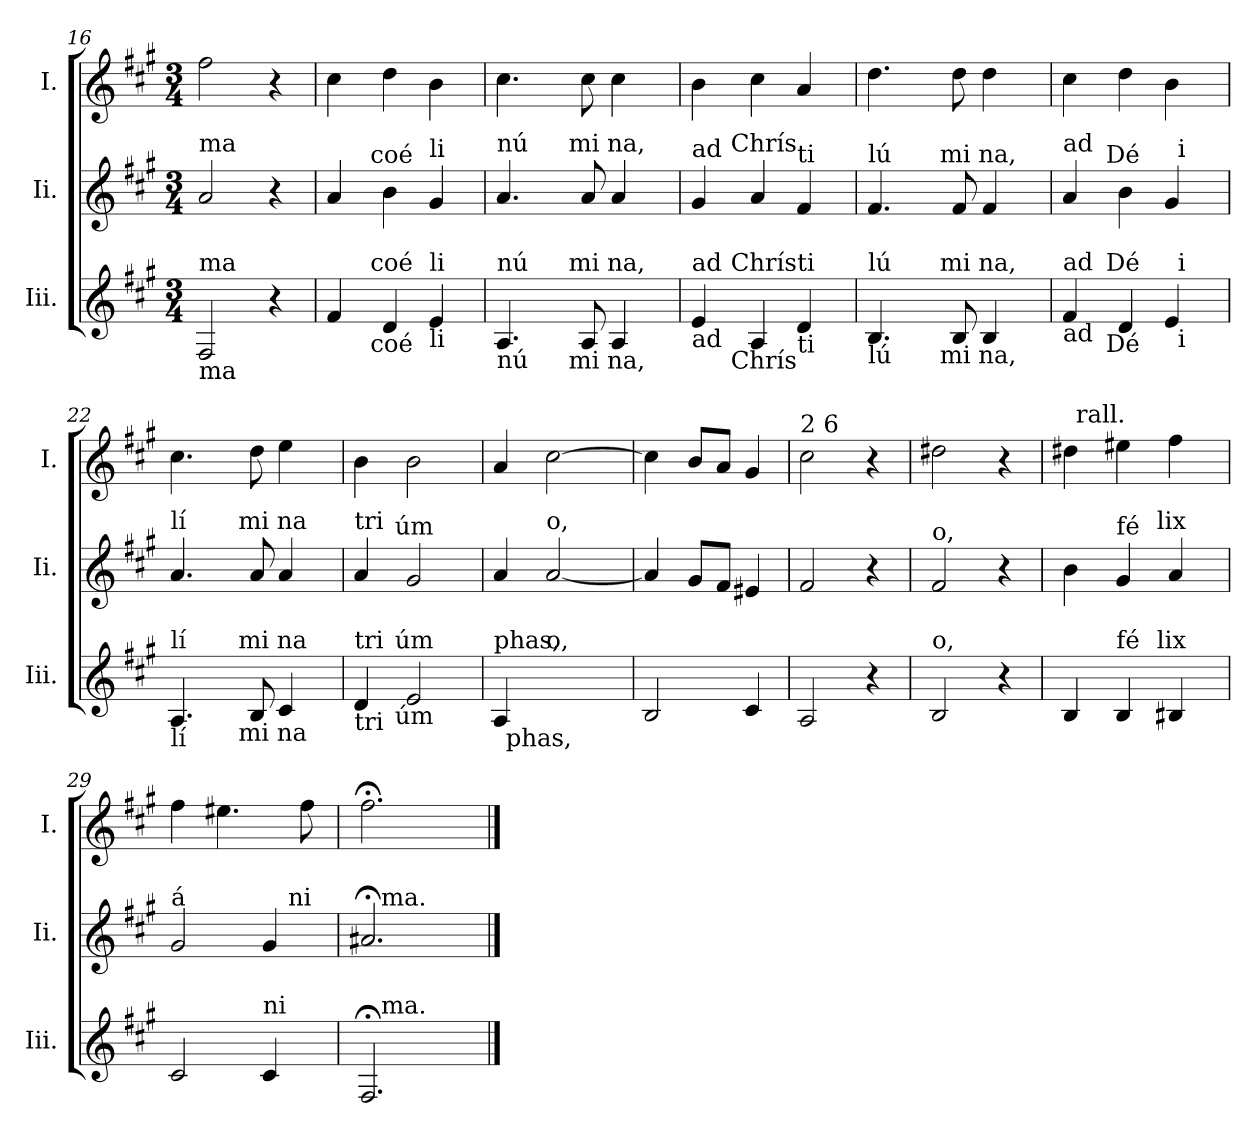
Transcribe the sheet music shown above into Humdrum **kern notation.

**kern	**kern	**kern
*part3	*part2	*part1
*staff3	*staff2	*staff1
*I"Iii.	*I"Ii.	*I"I.
*I'Iii.	*I'Ii.	*I'I.
!!LO:PB:g=z
*clefG2	*clefG2	*clefG2
*k[f#c#g#]	*k[f#c#g#]	*k[f#c#g#]
*A:	*A:	*A:
*M3/4	*M3/4	*M3/4
=16	=16	=16
!	!LO:TX:a:t=ma	!
!LO:TX:b:t=ma	!	!
!LO:TX:a:t=ma	!	!
2F#/	2a/	2ff#\
4r	4r	4r
=17	=17	=17
!	!LO:TX:a:t=ad	!
!LO:TX:b:t=ad	!	!
!LO:TX:a:t=ad	!	!
*^	*^	*
4f#/	8..ryy	4a/	8..ryy	4cc#\
!	!	!	!LO:TX:a:t=coé	!
!	!LO:TX:b:t=coé	!	!	!
!	!LO:TX:a:t=coé	!	!	!
.	2ryy	.	2ryy	.
4d/	.	4b\	.	4dd\
!	!	!LO:TX:a:t=li	!	!
!LO:TX:b:t=li	!	!	!	!
!LO:TX:a:t=li	!	!	!	!
4e/	.	4g#/	.	4b\
.	32ryy	.	32ryy	.
=18	=18	=18	=18	=18
!	!	!LO:TX:a:t=nú	!	!
!LO:TX:b:t=nú	!	!	!	!
!LO:TX:a:t=nú	!	!	!	!
4.A/	4ryy	4.a/	4ryy	4.cc#\
.	16.ryy	.	16.ryy	.
!	!	!	!LO:TX:a:t=mi na,	!
!	!LO:TX:b:t=mi na,	!	!	!
!	!LO:TX:a:t=mi na,	!	!	!
.	4ryy	.	4ryy	.
8A/	.	8a/	.	8cc#\
4A/	.	4a/	.	4cc#\
.	8ryy	.	8ryy	.
.	32ryy	.	32ryy	.
=19	=19	=19	=19	=19
!	!	!LO:TX:a:t=ad	!	!
!LO:TX:b:t=ad	!	!	!	!
!LO:TX:a:t=ad	!	!	!	!
4e/	8.ryy	4g#/	8.ryy	4b\
!	!	!	!LO:TX:a:t=Chrís	!
!	!LO:TX:b:t=Chrís	!	!	!
!	!LO:TX:a:t=Chrís	!	!	!
.	2ryy	.	2ryy	.
4A/	.	4a/	.	4cc#\
!	!	!LO:TX:a:t=ti	!	!
!LO:TX:b:t=ti	!	!	!	!
!LO:TX:a:t=ti	!	!	!	!
4d/	.	4f#/	.	4a/
.	16ryy	.	16ryy	.
=20	=20	=20	=20	=20
!	!	!LO:TX:a:t=lú	!	!
!LO:TX:b:t=lú	!	!	!	!
!LO:TX:a:t=lú	!	!	!	!
4.B/	4ryy	4.f#/	4ryy	4.dd\
.	16.ryy	.	16.ryy	.
!	!	!	!LO:TX:a:t=mi na,	!
!	!LO:TX:b:t=mi na,	!	!	!
!	!LO:TX:a:t=mi na,	!	!	!
.	4ryy	.	4ryy	.
8B/	.	8f#/	.	8dd\
4B/	.	4f#/	.	4dd\
.	8ryy	.	8ryy	.
.	32ryy	.	32ryy	.
!!LO:LB:g=z
=21	=21	=21	=21	=21
!	!	!LO:TX:a:t=ad	!	!
!LO:TX:b:t=ad	!	!	!	!
!LO:TX:a:t=ad	!	!	!	!
*	*^	*	*^	*
4f#/	8..ryy	2ryy	4a/	8..ryy	2ryy	4cc#\
!	!	!	!	!LO:TX:a:t=Dé	!	!
!	!LO:TX:b:t=Dé	!	!	!	!	!
!	!LO:TX:a:t=Dé	!	!	!	!	!
.	2ryy	.	.	2ryy	.	.
4d/	.	.	4b\	.	.	4dd\
4e/	.	32ryy	4g#/	.	32ryy	4b\
!	!	!	!	!	!LO:TX:a:t=i	!
!	!	!LO:TX:b:t=i	!	!	!	!
!	!	!LO:TX:a:t=i	!	!	!	!
.	.	8..ryy	.	.	8..ryy	.
.	32ryy	.	.	32ryy	.	.
=22	=22	=22	=22	=22	=22	=22
!	!	!	!LO:TX:a:t=lí	!	!	!
!LO:TX:b:t=lí	!	!	!	!	!	!
!LO:TX:a:t=lí	!	!	!	!	!	!
*	*v	*v	*	*	*	*
*	*	*	*v	*v	*
4.A/	4ryy	4.a/	4ryy	4.cc#\
.	16.ryy	.	16.ryy	.
!	!	!	!LO:TX:a:t=mi na	!
!	!LO:TX:b:t=mi na	!	!	!
!	!LO:TX:a:t=mi na	!	!	!
.	4ryy	.	4ryy	.
8B/	.	8a/	.	8dd\
4c#/	.	4a/	.	4ee\
.	8ryy	.	8ryy	.
.	32ryy	.	32ryy	.
=23	=23	=23	=23	=23
!	!	!LO:TX:a:t=tri	!	!
!LO:TX:b:t=tri	!	!	!	!
!LO:TX:a:t=tri	!	!	!	!
4d/	8..ryy	4a/	8..ryy	4b\
!	!	!	!LO:TX:a:t=úm	!
!	!LO:TX:b:t=úm	!	!	!
!	!LO:TX:a:t=úm	!	!	!
.	2ryy	.	2ryy	.
2e/	.	2g#/	.	2b\
.	32ryy	.	32ryy	.
=24	=24	=24	=24	=24
!	!	!LO:TX:a:t=phas,	!	!
!LO:TX:a:t=phas,	!	!	!	!
*	*	*v	*v	*
4A/	32ryy	4a/	4a/
!	!LO:TX:b:t=phas,	!	!
.	2ryy	.	.
!	!	!LO:TX:a:t=o,	!
!LO:TX:a:t=o,	!	!	!
2ryy	.	[<2a/	[>2cc#\
.	8..ryy	.	.
=25	=25	=25	=25
!LO:TX:b:t=o,	!	!	!
*v	*v	*	*
2B/	4a/]	4cc#\]
.	8g#/L	8b/L
.	8f#/J	8a/J
4c#/	4e#X/	4g#/
!!LO:LB:g=z
=26	=26	=26
!	!	!LO:TX:a:t=2 6
2A/	2f#/	2cc#\
4r	4r	4r
=27	=27	=27
!	!LO:TX:a:t=o,	!
!LO:TX:a:t=o,	!	!
2B/	2f#/	2dd#X\
4r	4r	4r
=28	=28	=28
!	!LO:TX:a:t=o	!
!LO:TX:a:t=o	!	!
*^	*^	*^
4B/	4...ryy	4b\	4...ryy	4dd#X\	32ryy
!	!	!	!	!	!LO:TX:a:t=rall.
.	.	.	.	.	2ryy
!	!	!LO:TX:a:t=fé	!	!	!
!LO:TX:a:t=fé	!	!	!	!	!
4B/	.	4g#/	.	4ee#X\	.
!	!	!	!LO:TX:a:t=lix	!	!
!	!LO:TX:a:t=lix	!	!	!	!
.	4ryy	.	4ryy	.	.
4B#X/	.	4a/	.	4ff#\	.
.	.	.	.	.	8..ryy
.	32ryy	.	32ryy	.	.
=29	=29	=29	=29	=29	=29
!	!	!LO:TX:a:t=á	!	!	!
!LO:TX:a:t=á	!	!	!	!	!
*v	*v	*	*	*v	*v
2c#/	2g#/	2ryy	4ff#\
.	.	.	4.ee#X\
!LO:TX:a:t=ni	!	!	!
4c#/	4g#/	16.ryy	.
!	!	!LO:TX:a:t=ni	!
.	.	8ryy	.
.	.	.	8ff#\
.	.	32ryy	.
=30	=30	=30	=30
*^	*	*	*
2.F#;</	16ryy	2.a#X;</	16ryy	2.ff#;<\
!	!	!	!LO:TX:a:t=ma.	!
!	!LO:TX:a:t=ma.	!	!	!
.	2ryy	.	2ryy	.
.	8.ryy	.	8.ryy	.
*v	*v	*	*	*
*	*v	*v	*
==	==	==
*-	*-	*-
